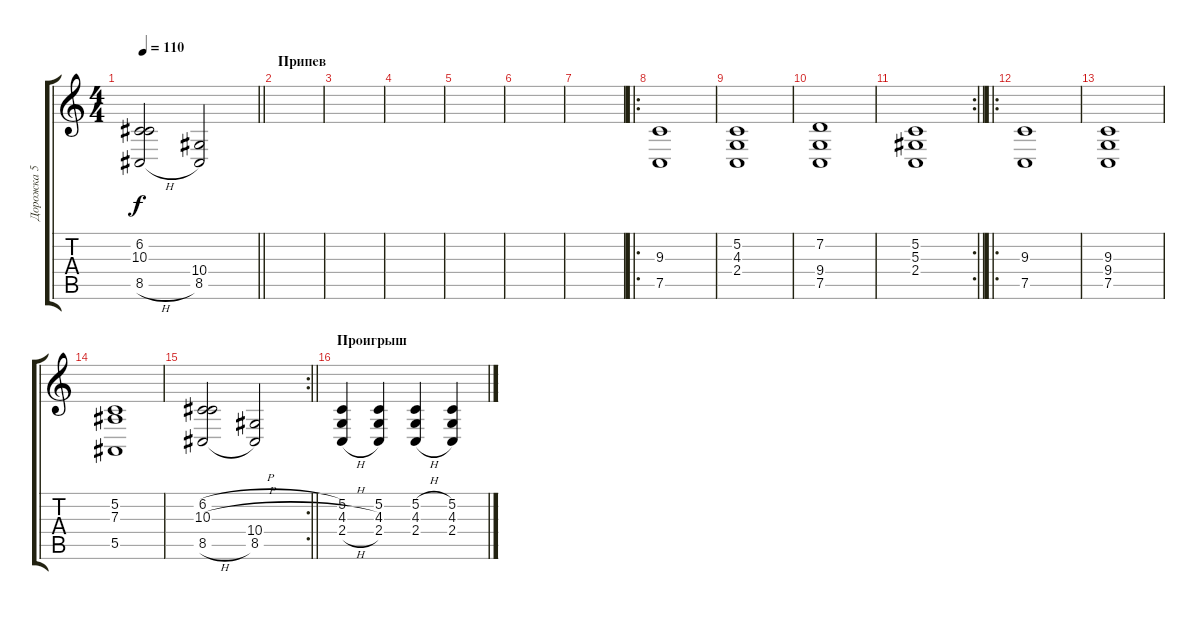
\track ("Дорожка 5" "Дорожка 5") {instrument tremolostrings}
\staff {score tabs}
\tuning (C4 G3 Eb3 Bb2 F2 C2) {hide}
\ts (4 4)
\tempo 110
\clef g2
\barLineRight lightlight
\ks c
(6.2 10.3 8.5{h}).2{dy f} (10.4 8.5).2 |
\section ("" "Припев")
|
|
|
|
|
|
\ro
(9.3 7.5).1 |
(5.2 4.3 2.4).1 |
(7.2 9.4 7.5).1 |
\rc 2
\barLineRight lightlight
(5.2 5.3 2.4).1 |
\ro
(9.3 7.5).1 |
(9.3 9.4 7.5).1 |
(5.2 7.3 5.5).1 |
\rc 2
\barLineRight lightlight
(6.2{h} 10.3{h} 8.5{h}).2 (10.4 8.5).2 |
\section ("" "Проигрыш")
(5.2 4.3{h} 2.4{h}).4 (5.2 4.3 2.4).4 (5.2{h} 4.3 2.4{h}).4 (5.2 4.3 2.4).4
